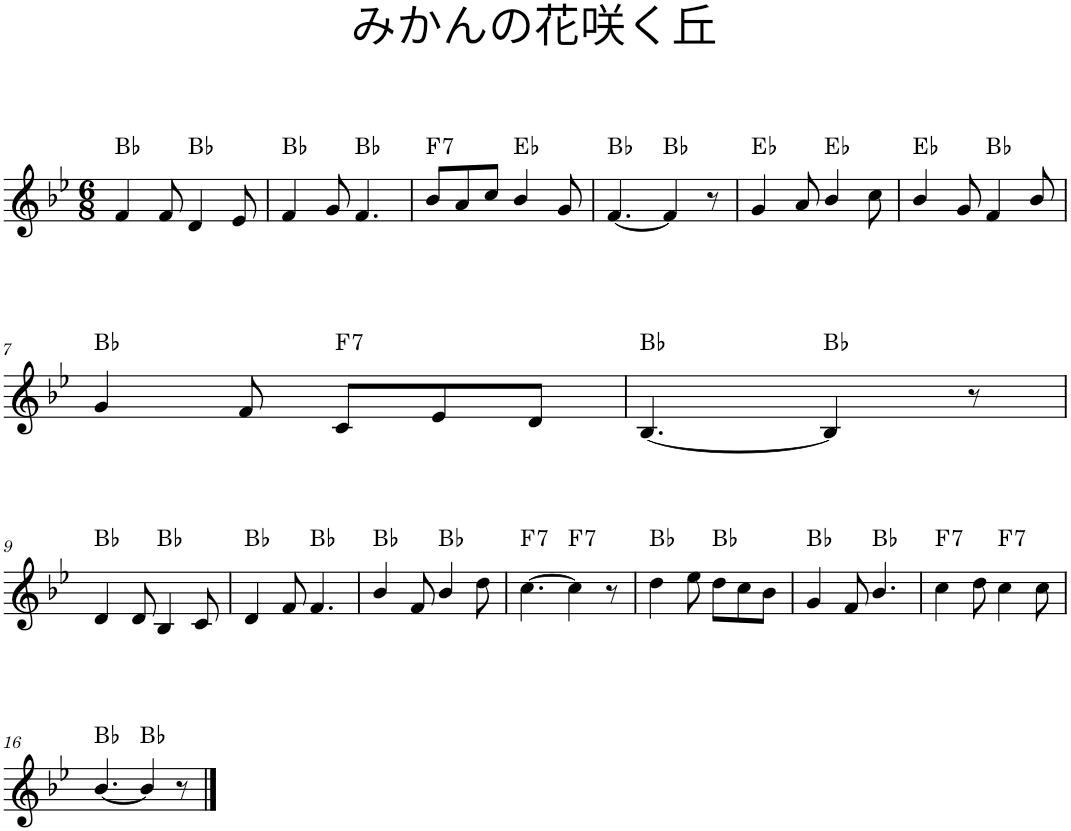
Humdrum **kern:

**kern	**harte
*part1	*part1
*staff1	*
*I"Piano	*
*I'Pno.	*
*clefG2	*
*k[b-e-]	*
*M6/8	*
=1	=1
4f/	Bb:maj
8f/	.
4d/	Bb:maj
8e-/	.
=2	=2
4f/	Bb:maj
8g/	.
4.f/	Bb:maj
=3	=3
!	!LO:H:kt=7
8b-/L	F:7
8a/	.
8cc/J	.
4b-/	Eb:maj
8g/	.
=4	=4
[<4.f/	Bb:maj
4f/]	Bb:maj
8r	.
=5	=5
4g/	Eb:maj
8a/	.
4b-/	Eb:maj
8cc\	.
=6	=6
4b-/	Eb:maj
8g/	.
4f/	Bb:maj
8b-/	.
!!LO:LB:g=z
=7	=7
4g/	Bb:maj
8f/	.
!	!LO:H:kt=7
8c/L	F:7
8e-/	.
8d/J	.
=8	=8
[<4.B-/	Bb:maj
4B-/]	Bb:maj
8r	.
!!LO:LB:g=z
=9	=9
4d/	Bb:maj
8d/	.
4B-/	Bb:maj
8c/	.
=10	=10
4d/	Bb:maj
8f/	.
4.f/	Bb:maj
=11	=11
4b-/	Bb:maj
8f/	.
4b-/	Bb:maj
8dd\	.
=12	=12
!	!LO:H:kt=7
[>4.cc\	F:7
!	!LO:H:kt=7
4cc\]	F:7
8r	.
=13	=13
4dd\	Bb:maj
8ee-\	.
8dd\L	Bb:maj
8cc\	.
8b-\J	.
=14	=14
4g/	Bb:maj
8f/	.
4.b-/	Bb:maj
=15	=15
!	!LO:H:kt=7
4cc\	F:7
8dd\	.
!	!LO:H:kt=7
4cc\	F:7
8cc\	.
!!LO:LB:g=z
=16	=16
[<4.b-/	Bb:maj
4b-/]	Bb:maj
8r	.
==	==
*-	*-
